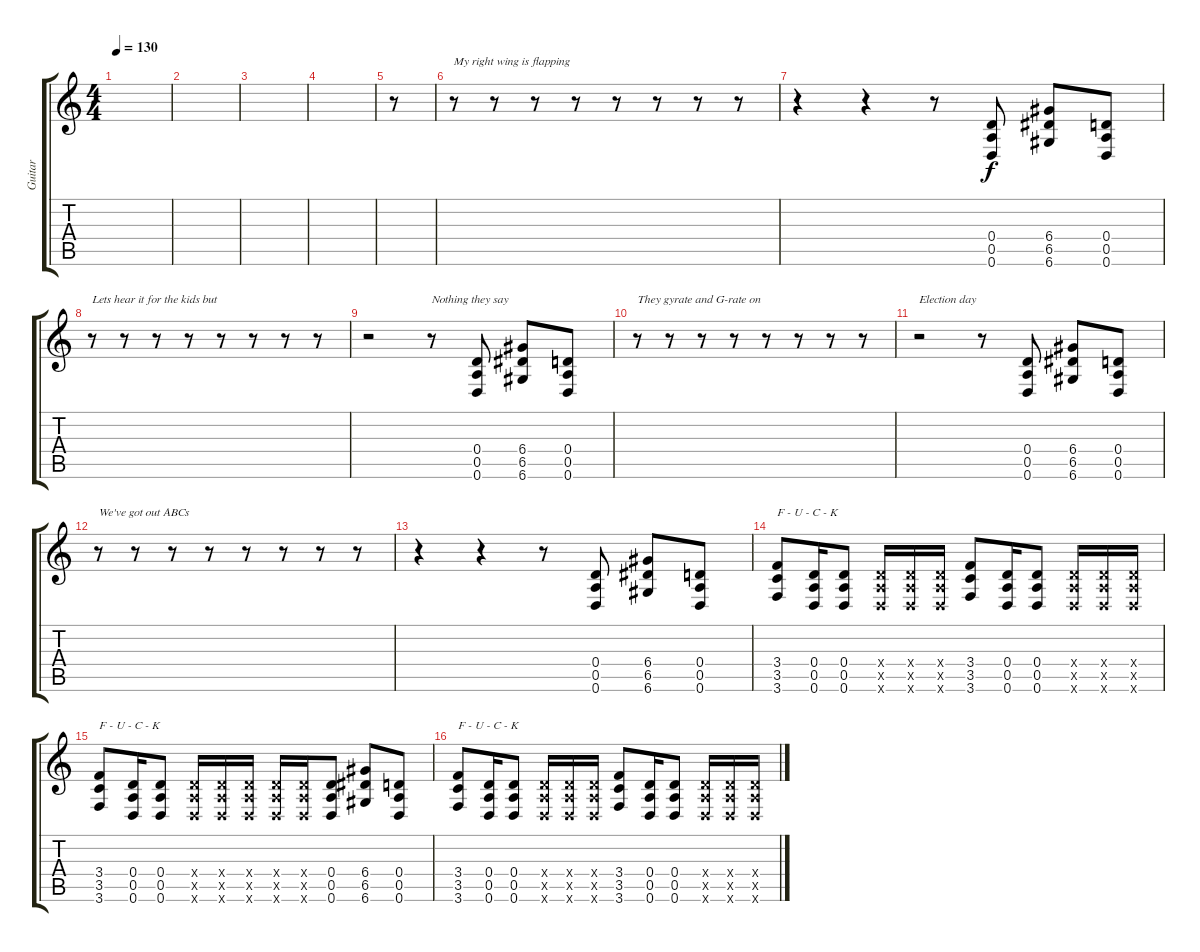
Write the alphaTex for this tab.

\track ("Guitar" "Guitar") {instrument overdrivenguitar}
\staff {score tabs}
\tuning (E4 B3 G3 D3 A2 D2) {hide}
\ts (4 4)
\tempo 130
\clef g2
\ks c
|
|
|
|
r.8 |
r.8{txt "My right wing is flapping"} r.8 r.8 r.8 r.8 r.8 r.8 r.8 |
r.4{volume 7} r.4 r.8 (0.4 0.5 0.6).8 (6.4 6.5 6.6).8 (0.4 0.5 0.6).8 |
r.8{txt "Lets hear it for the kids but"} r.8 r.8 r.8 r.8 r.8 r.8 r.8 |
r.2{volume 15} r.8{txt "Nothing they say"} (0.4 0.5 0.6).8 (6.4 6.5 6.6).8 (0.4 0.5 0.6).8 |
r.8{txt "They gyrate and G-rate on"} r.8 r.8 r.8 r.8 r.8 r.8 r.8 |
r.2{txt "Election day"} r.8 (0.4 0.5 0.6).8 (6.4 6.5 6.6).8 (0.4 0.5 0.6).8 |
r.8{txt "We've got out ABCs"} r.8 r.8 r.8 r.8 r.8 r.8 r.8 |
r.4{volume 7} r.4 r.8 (0.4 0.5 0.6).8 (6.4 6.5 6.6).8 (0.4 0.5 0.6).8 |
(3.4 3.5 3.6).8{txt "F - U - C - K" volume 15} (0.4 0.5 0.6).16 (0.4 0.5 0.6).8 (0.4{x} 0.5{x} 0.6{x}).16 (0.4{x} 0.5{x} 0.6{x}).16 (0.4{x} 0.5{x} 0.6{x}).16 (3.4 3.5 3.6).8 (0.4 0.5 0.6).16 (0.4 0.5 0.6).8 (0.4{x} 0.5{x} 0.6{x}).16 (0.4{x} 0.5{x} 0.6{x}).16 (0.4{x} 0.5{x} 0.6{x}).16 |
(3.4 3.5 3.6).8{txt "F - U - C - K"} (0.4 0.5 0.6).16 (0.4 0.5 0.6).8 (0.4{x} 0.5{x} 0.6{x}).16 (0.4{x} 0.5{x} 0.6{x}).16 (0.4{x} 0.5{x} 0.6{x}).16 (0.4{x} 0.5{x} 0.6{x}).16 (0.4{x} 0.5{x} 0.6{x}).16 (0.4 0.5 0.6).8 (6.4 6.5 6.6).8 (0.4 0.5 0.6).8 |
(3.4 3.5 3.6).8{txt "F - U - C - K"} (0.4 0.5 0.6).16 (0.4 0.5 0.6).8 (0.4{x} 0.5{x} 0.6{x}).16 (0.4{x} 0.5{x} 0.6{x}).16 (0.4{x} 0.5{x} 0.6{x}).16 (3.4 3.5 3.6).8 (0.4 0.5 0.6).16 (0.4 0.5 0.6).8 (0.4{x} 0.5{x} 0.6{x}).16 (0.4{x} 0.5{x} 0.6{x}).16 (0.4{x} 0.5{x} 0.6{x}).16
